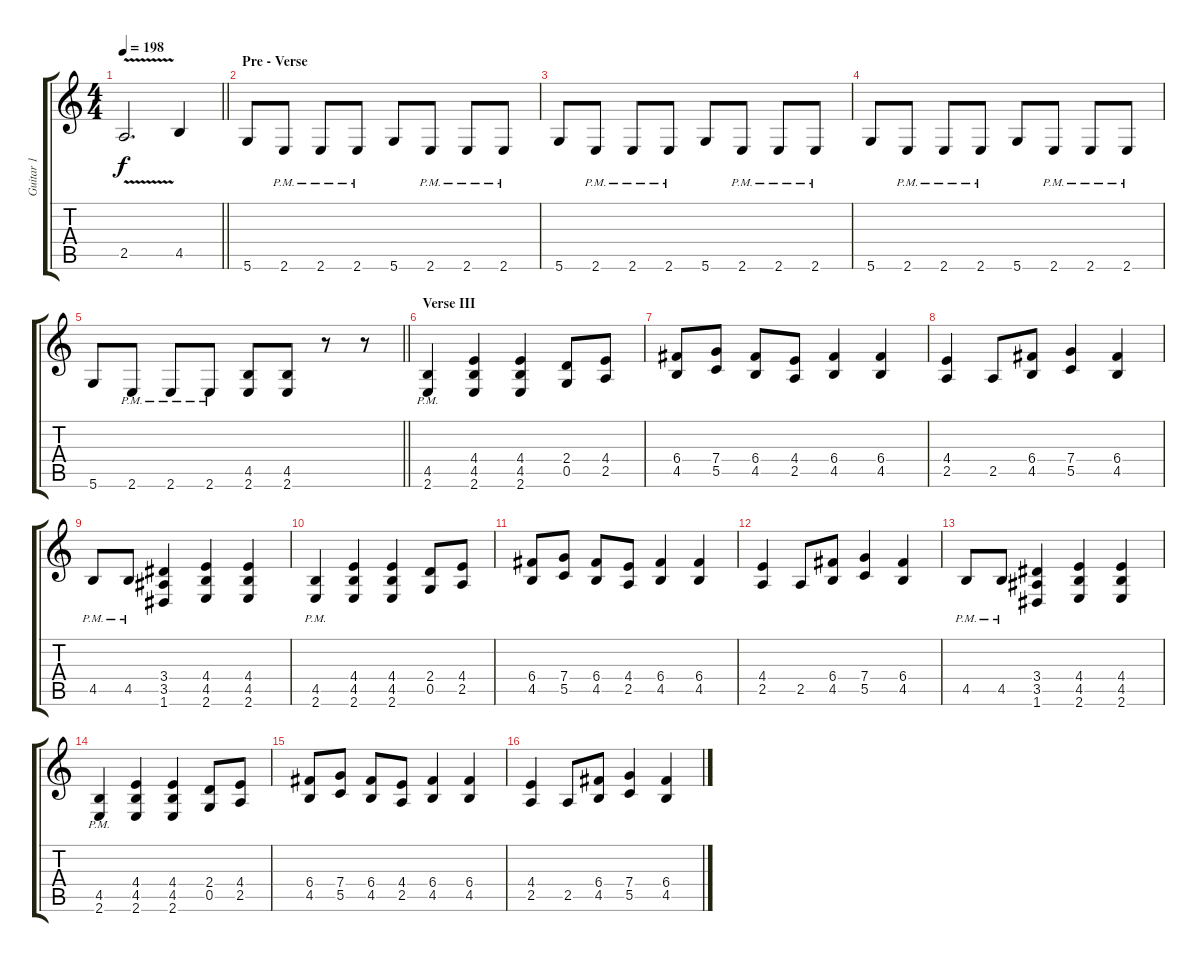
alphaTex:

\track ("Guitar 1" "Guitar 1") {instrument overdrivenguitar}
\staff {score tabs}
\tuning (D4 A3 F3 C3 G2 D2) {hide}
\ts (4 4)
\tempo 198
\clef g2
\barLineRight lightlight
\ks c
2.5{v}.2{d dy f} 4.5.4 |
\section ("" "Pre - Verse")
5.6.8 2.6{pm}.8 2.6{pm}.8 2.6{pm}.8 5.6.8 2.6{pm}.8 2.6{pm}.8 2.6{pm}.8 |
5.6.8 2.6{pm}.8 2.6{pm}.8 2.6{pm}.8 5.6.8 2.6{pm}.8 2.6{pm}.8 2.6{pm}.8 |
5.6.8 2.6{pm}.8 2.6{pm}.8 2.6{pm}.8 5.6.8 2.6{pm}.8 2.6{pm}.8 2.6{pm}.8 |
\barLineRight lightlight
5.6.8 2.6{pm}.8 2.6{pm}.8 2.6{pm}.8 (4.5 2.6).8 (4.5 2.6).8 r.8 r.8 |
\section ("" "Verse III")
(4.5{pm} 2.6{pm}).4 (4.4 4.5 2.6).4 (4.4 4.5 2.6).4 (2.4 0.5).8 (4.4 2.5).8 |
(6.4 4.5).8 (7.4 5.5).8 (6.4 4.5).8 (4.4 2.5).8 (6.4 4.5).4 (6.4 4.5).4 |
(4.4 2.5).4 2.5.8 (6.4 4.5).8 (7.4 5.5).4 (6.4 4.5).4 |
4.5{pm}.8 4.5{pm}.8 (3.4 3.5 1.6).4 (4.4 4.5 2.6).4 (4.4 4.5 2.6).4 |
(4.5{pm} 2.6{pm}).4 (4.4 4.5 2.6).4 (4.4 4.5 2.6).4 (2.4 0.5).8 (4.4 2.5).8 |
(6.4 4.5).8 (7.4 5.5).8 (6.4 4.5).8 (4.4 2.5).8 (6.4 4.5).4 (6.4 4.5).4 |
(4.4 2.5).4 2.5.8 (6.4 4.5).8 (7.4 5.5).4 (6.4 4.5).4 |
4.5{pm}.8 4.5{pm}.8 (3.4 3.5 1.6).4 (4.4 4.5 2.6).4 (4.4 4.5 2.6).4 |
(4.5{pm} 2.6{pm}).4 (4.4 4.5 2.6).4 (4.4 4.5 2.6).4 (2.4 0.5).8 (4.4 2.5).8 |
(6.4 4.5).8 (7.4 5.5).8 (6.4 4.5).8 (4.4 2.5).8 (6.4 4.5).4 (6.4 4.5).4 |
(4.4 2.5).4 2.5.8 (6.4 4.5).8 (7.4 5.5).4 (6.4 4.5).4
